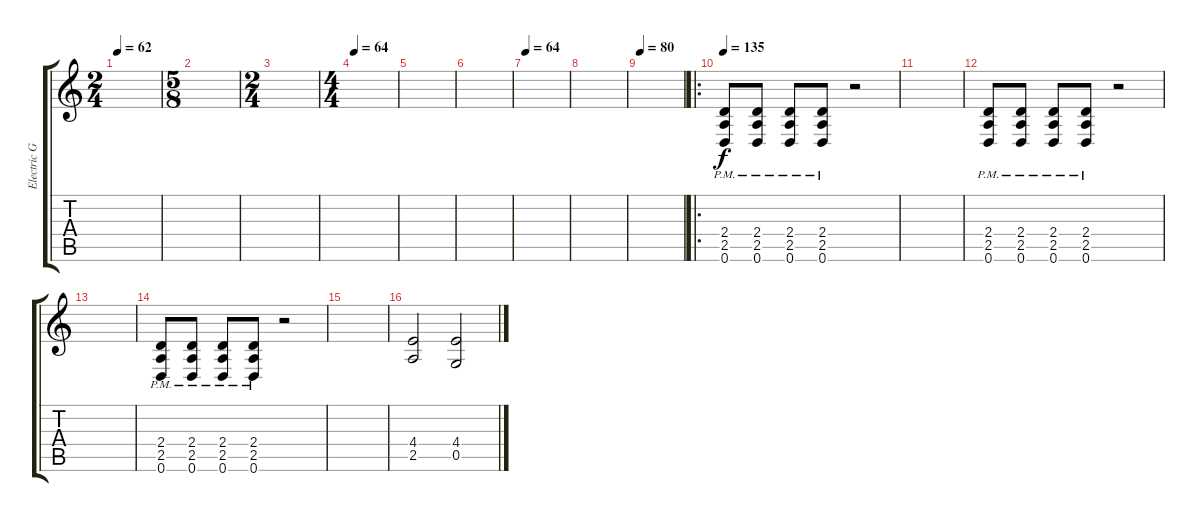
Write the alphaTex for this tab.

\track ("Electric Guitar" "Electric G") {instrument distortionguitar}
\staff {score tabs}
\tuning (D4 A3 F3 C3 G2 D2) {hide}
\ts (2 4)
\tempo 62
\clef g2
\ks c
|
\ts (5 8)
|
\ts (2 4)
|
\ts (4 4)
\tempo 64
|
|
|
\tempo 64
|
|
\tempo 80
|
\ro
\tempo 135
(2.4{pm} 2.5{pm} 0.6{pm}).8 (2.4{pm} 2.5{pm} 0.6{pm}).8 (2.4{pm} 2.5{pm} 0.6{pm}).8 (2.4{pm} 2.5{pm} 0.6{pm}).8 r.2 |
|
(2.4{pm} 2.5{pm} 0.6{pm}).8 (2.4{pm} 2.5{pm} 0.6{pm}).8 (2.4{pm} 2.5{pm} 0.6{pm}).8 (2.4{pm} 2.5{pm} 0.6{pm}).8 r.2 |
|
(2.4{pm} 2.5{pm} 0.6{pm}).8 (2.4{pm} 2.5{pm} 0.6{pm}).8 (2.4{pm} 2.5{pm} 0.6{pm}).8 (2.4{pm} 2.5{pm} 0.6{pm}).8 r.2 |
|
(4.4 2.5).2 (4.4 0.5).2
